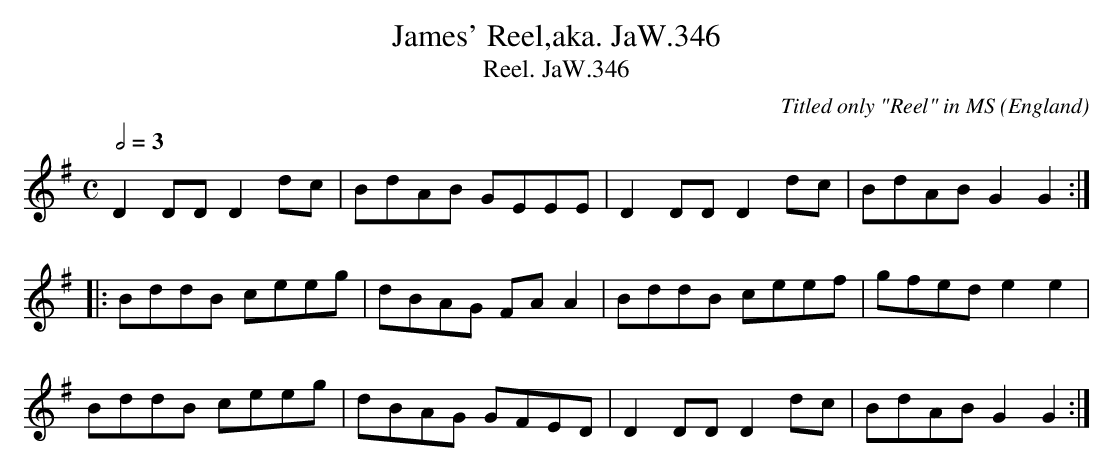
X:1
T:James' Reel,aka. JaW.346
T:Reel. JaW.346
M:C
L:1/8
Q:1/2=3D100
C:Titled only "Reel" in MS
O:England
K:G
D2DD D2dc|BdAB GEEE|D2DD D2dc|BdAB G2G2:|!
|:BddB ceeg|dBAG FAA2|BddB ceef|gfed e2e2|!
BddB ceeg|dBAG GFED|D2DD D2dc|BdAB G2G2:|]
